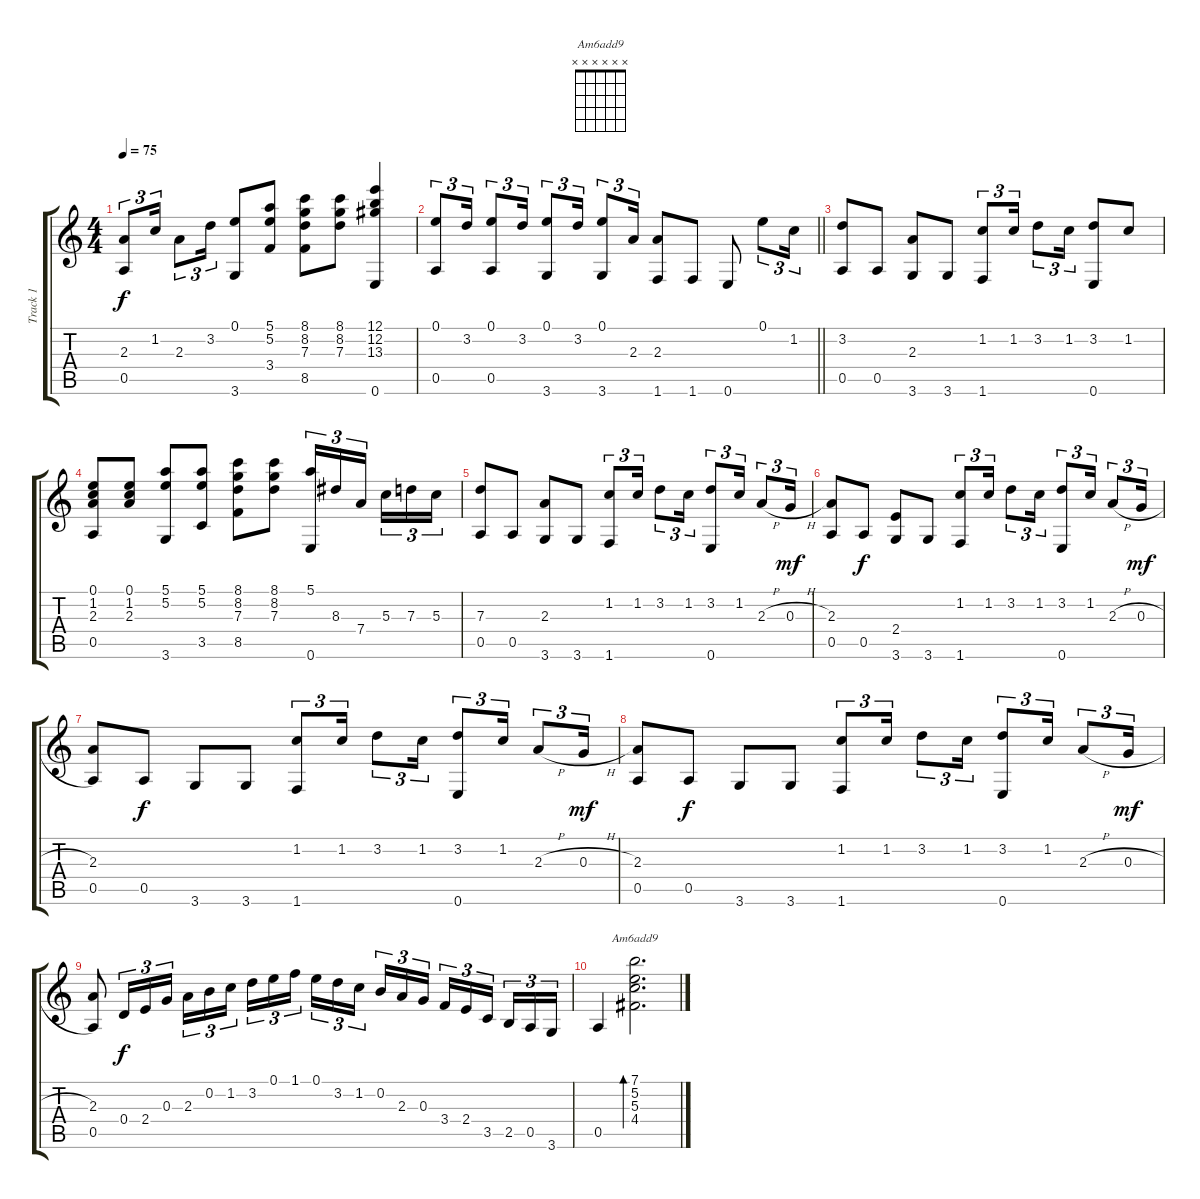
\track ("Track 1" "Track 1") {instrument acousticguitarsteel}
\staff {score tabs}
\tuning (E4 B3 G3 D3 A2 E2) {hide}
\chord ("Am6add9" x x x x x x)
\ts (4 4)
\tempo 75
\clef g2
\ks c
(2.3 0.5).8{tu (3 2) dy f} 1.2.16{tu (3 2)} 2.3.8{tu (3 2)} 3.2.16{tu (3 2)} (0.1 3.6).8 (5.1 5.2 3.4).8 (8.1 8.2 7.3 8.5).8 (8.1 8.2 7.3).8 (12.1 12.2 13.3 0.6).4 |
\barLineRight lightlight
(0.1 0.5).8{tu (3 2)} 3.2.16{tu (3 2)} (0.1 0.5).8{tu (3 2)} 3.2.16{tu (3 2)} (0.1 3.6).8{tu (3 2)} 3.2.16{tu (3 2)} (0.1 3.6).8{tu (3 2)} 2.3.16{tu (3 2)} (2.3 1.6).8 1.6.8 0.6.8 0.1.8{tu (3 2)} 1.2.16{tu (3 2)} |
(3.2 0.5).8 0.5.8 (2.3 3.6).8 3.6.8 (1.2 1.6).8{tu (3 2)} 1.2.16{tu (3 2)} 3.2.8{tu (3 2)} 1.2.16{tu (3 2)} (3.2 0.6).8 1.2.8 |
(0.1 1.2 2.3 0.5).8 (0.1 1.2 2.3).8 (5.1 5.2 3.6).8 (5.1 5.2 3.5).8 (8.1 8.2 7.3 8.5).8 (8.1 8.2 7.3).8 (5.1 0.6).16{tu (3 2)} 8.3.16{tu (3 2)} 7.4.16{tu (3 2) beam splitsecondary} 5.3.16{tu (3 2)} 7.3.16{tu (3 2)} 5.3.16{tu (3 2)} |
(7.3 0.5).8 0.5.8 (2.3 3.6).8 3.6.8 (1.2 1.6).8{tu (3 2)} 1.2.16{tu (3 2)} 3.2.8{tu (3 2)} 1.2.16{tu (3 2)} (3.2 0.6).8{tu (3 2)} 1.2.16{tu (3 2)} 2.3{h}.8{tu (3 2)} 0.3{h}.16{tu (3 2) dy mf} |
(2.3 0.5).8 0.5.8{dy f} (2.4 3.6).8 3.6.8 (1.2 1.6).8{tu (3 2)} 1.2.16{tu (3 2)} 3.2.8{tu (3 2)} 1.2.16{tu (3 2)} (3.2 0.6).8{tu (3 2)} 1.2.16{tu (3 2)} 2.3{h}.8{tu (3 2)} 0.3{h}.16{tu (3 2) dy mf} |
(2.3 0.5).8 0.5.8{dy f} 3.6.8 3.6.8 (1.2 1.6).8{tu (3 2)} 1.2.16{tu (3 2)} 3.2.8{tu (3 2)} 1.2.16{tu (3 2)} (3.2 0.6).8{tu (3 2)} 1.2.16{tu (3 2)} 2.3{h}.8{tu (3 2)} 0.3{h}.16{tu (3 2) dy mf} |
(2.3 0.5).8 0.5.8{dy f} 3.6.8 3.6.8 (1.2 1.6).8{tu (3 2)} 1.2.16{tu (3 2)} 3.2.8{tu (3 2)} 1.2.16{tu (3 2)} (3.2 0.6).8{tu (3 2)} 1.2.16{tu (3 2)} 2.3{h}.8{tu (3 2)} 0.3{h}.16{tu (3 2) dy mf} |
(2.3 0.5).8 0.4.16{tu (3 2) dy f} 2.4.16{tu (3 2)} 0.3.16{tu (3 2)} 2.3.16{tu (3 2)} 0.2.16{tu (3 2)} 1.2.16{tu (3 2) beam splitsecondary} 3.2.16{tu (3 2)} 0.1.16{tu (3 2)} 1.1.16{tu (3 2)} 0.1.16{tu (3 2)} 3.2.16{tu (3 2)} 1.2.16{tu (3 2) beam splitsecondary} 0.2.16{tu (3 2)} 2.3.16{tu (3 2)} 0.3.16{tu (3 2)} 3.4.16{tu (3 2)} 2.4.16{tu (3 2)} 3.5.16{tu (3 2) beam splitsecondary} 2.5.16{tu (3 2)} 0.5.16{tu (3 2)} 3.6.16{tu (3 2)} |
0.5.4 (7.1 5.2 5.3 4.4).2{d bd 120 ch "Am6add9"}
